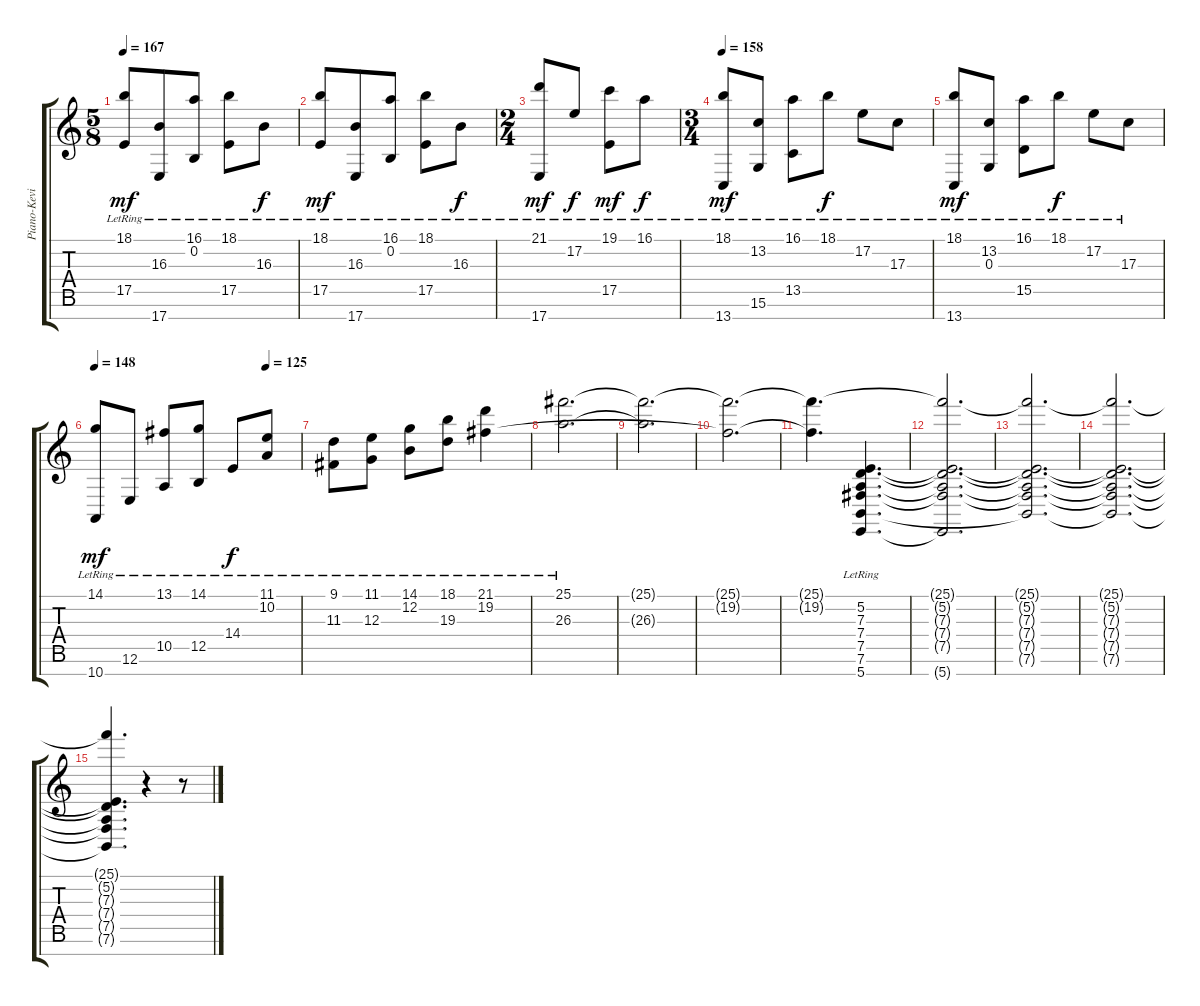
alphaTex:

\track ("Piano-Kevin Moore" "Piano-Kevi") {instrument brightacousticpiano}
\staff {score tabs}
\tuning (F4 B3 G3 D3 B2 E2 B1) {hide}
\ts (5 8)
\tempo 167
\clef g2
\ks c
(18.1{lr} 17.5{lr}).8{dy mf} (16.3{lr} 17.7{lr}).8 (16.1{lr} 0.2{lr}).8 (18.1{lr} 17.5{lr}).8 16.3{lr}.8{dy f} |
(18.1{lr} 17.5{lr}).8{dy mf} (16.3{lr} 17.7{lr}).8 (16.1{lr} 0.2{lr}).8 (18.1{lr} 17.5{lr}).8 16.3{lr}.8{dy f} |
\ts (2 4)
(21.1{lr} 17.7{lr}).8{dy mf} 17.2{lr}.8{dy f} (19.1{lr} 17.5{lr}).8{dy mf} 16.1{lr}.8{dy f} |
\ts (3 4)
\tempo 158
(18.1{lr} 13.7{lr}).8{dy mf} (13.2{lr} 15.6{lr}).8 (16.1{lr} 13.5{lr}).8 18.1{lr}.8{dy f} 17.2{lr}.8 17.3{lr}.8 |
(18.1{lr} 13.7{lr}).8{dy mf} (13.2{lr} 0.3{lr}).8 (16.1{lr} 15.5{lr}).8 18.1{lr}.8{dy f} 17.2{lr}.8 17.3{lr}.8 |
\tempo 148
\tempo (125 0.8333333333333334)
(14.1{lr} 10.7{lr}).8{dy mf} 12.6{lr}.8 (13.1{lr} 10.5{lr}).8 (14.1{lr} 12.5{lr}).8 14.4{lr}.8{dy f} (11.1{lr} 10.2{lr}).8 |
(9.1{lr} 11.3{lr}).8 (11.1{lr} 12.3{lr}).8 (14.1{lr} 12.2{lr}).8 (18.1{lr} 19.3{lr}).8 (21.1{lr} 19.2{lr}).4 |
(25.1{lr} 26.3{lr}).2{d} |
(25.1{t} 26.3{t}).2{d} |
(25.1{t} 19.2{t}).2{d} |
(25.1{t} 19.2{t}).4{d} (5.2{lr} 7.3{lr} 7.4{lr} 7.5{lr} 7.6{lr} 5.7{lr}).4{d} |
(25.1{t} 5.2{t} 7.3{t} 7.4{t} 7.5{t} 5.7{t}).2{d} |
(25.1{t} 5.2{t} 7.3{t} 7.4{t} 7.5{t} 7.6{t}).2{d} |
(25.1{t} 5.2{t} 7.3{t} 7.4{t} 7.5{t} 7.6{t}).2{d} |
(25.1{t} 5.2{t} 7.3{t} 7.4{t} 7.5{t} 7.6{t}).4{d} r.4 r.8
